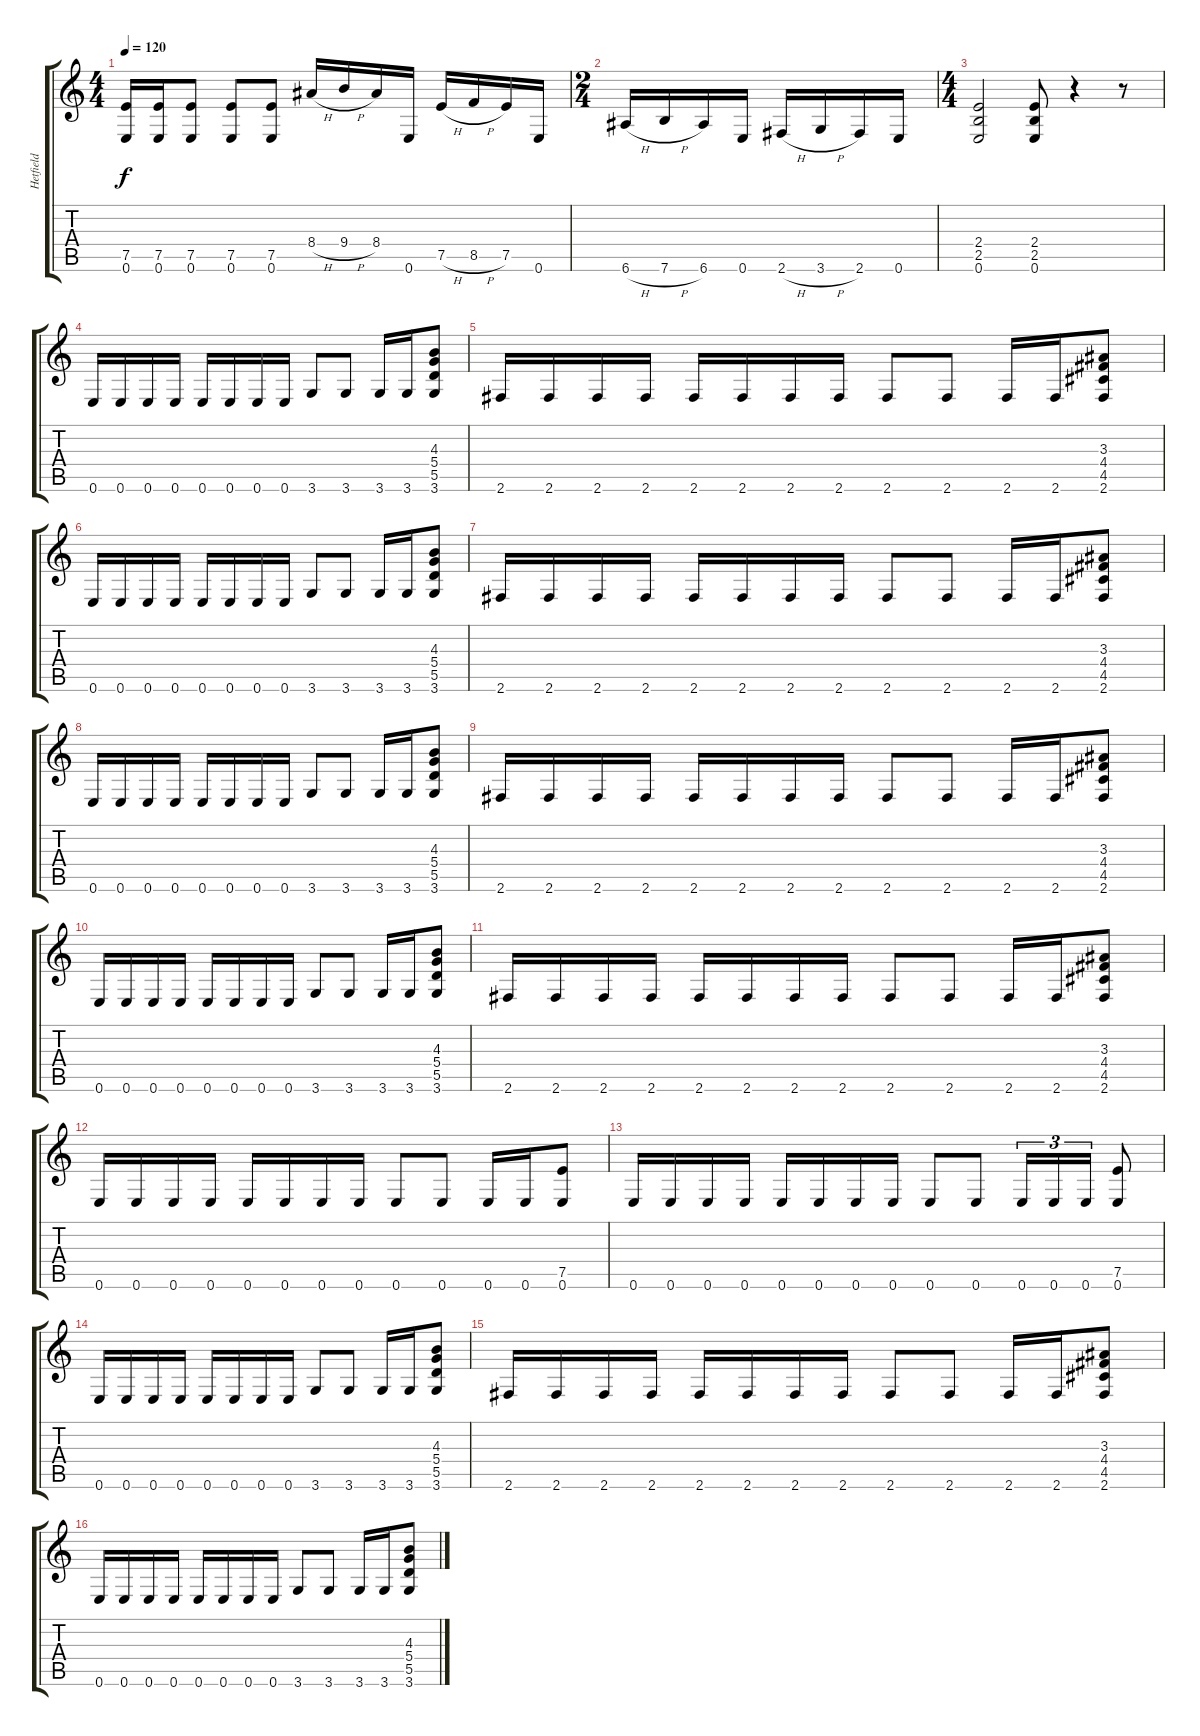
\track ("Hetfield" "Hetfield") {instrument distortionguitar}
\staff {score tabs}
\tuning (E4 B3 G3 D3 A2 E2) {hide}
\ts (4 4)
\tempo 120
\clef g2
\ks c
(7.5 0.6).16{dy f} (7.5 0.6).16 (7.5 0.6).8 (7.5 0.6).8 (7.5 0.6).8 8.4{h}.16 9.4{h}.16 8.4.16 0.6.16 7.5{h}.16 8.5{h}.16 7.5.16 0.6.16 |
\ts (2 4)
6.6{h}.16 7.6{h}.16 6.6.16 0.6.16 2.6{h}.16 3.6{h}.16 2.6.16 0.6.16 |
\ts (4 4)
(2.4 2.5 0.6).2 (2.4 2.5 0.6).8 r.4 r.8 |
0.6.16 0.6.16 0.6.16 0.6.16 0.6.16 0.6.16 0.6.16 0.6.16 3.6.8 3.6.8 3.6.16 3.6.16 (4.3 5.4 5.5 3.6).8 |
2.6.16 2.6.16 2.6.16 2.6.16 2.6.16 2.6.16 2.6.16 2.6.16 2.6.8 2.6.8 2.6.16 2.6.16 (3.3 4.4 4.5 2.6).8 |
0.6.16 0.6.16 0.6.16 0.6.16 0.6.16 0.6.16 0.6.16 0.6.16 3.6.8 3.6.8 3.6.16 3.6.16 (4.3 5.4 5.5 3.6).8 |
2.6.16 2.6.16 2.6.16 2.6.16 2.6.16 2.6.16 2.6.16 2.6.16 2.6.8 2.6.8 2.6.16 2.6.16 (3.3 4.4 4.5 2.6).8 |
0.6.16 0.6.16 0.6.16 0.6.16 0.6.16 0.6.16 0.6.16 0.6.16 3.6.8 3.6.8 3.6.16 3.6.16 (4.3 5.4 5.5 3.6).8 |
2.6.16 2.6.16 2.6.16 2.6.16 2.6.16 2.6.16 2.6.16 2.6.16 2.6.8 2.6.8 2.6.16 2.6.16 (3.3 4.4 4.5 2.6).8 |
0.6.16 0.6.16 0.6.16 0.6.16 0.6.16 0.6.16 0.6.16 0.6.16 3.6.8 3.6.8 3.6.16 3.6.16 (4.3 5.4 5.5 3.6).8 |
2.6.16 2.6.16 2.6.16 2.6.16 2.6.16 2.6.16 2.6.16 2.6.16 2.6.8 2.6.8 2.6.16 2.6.16 (3.3 4.4 4.5 2.6).8 |
0.6.16 0.6.16 0.6.16 0.6.16 0.6.16 0.6.16 0.6.16 0.6.16 0.6.8 0.6.8 0.6.16 0.6.16 (7.5 0.6).8 |
0.6.16 0.6.16 0.6.16 0.6.16 0.6.16 0.6.16 0.6.16 0.6.16 0.6.8 0.6.8 0.6.16{tu (3 2)} 0.6.16{tu (3 2)} 0.6.16{tu (3 2)} (7.5 0.6).8 |
0.6.16 0.6.16 0.6.16 0.6.16 0.6.16 0.6.16 0.6.16 0.6.16 3.6.8 3.6.8 3.6.16 3.6.16 (4.3 5.4 5.5 3.6).8 |
2.6.16 2.6.16 2.6.16 2.6.16 2.6.16 2.6.16 2.6.16 2.6.16 2.6.8 2.6.8 2.6.16 2.6.16 (3.3 4.4 4.5 2.6).8 |
0.6.16 0.6.16 0.6.16 0.6.16 0.6.16 0.6.16 0.6.16 0.6.16 3.6.8 3.6.8 3.6.16 3.6.16 (4.3 5.4 5.5 3.6).8
